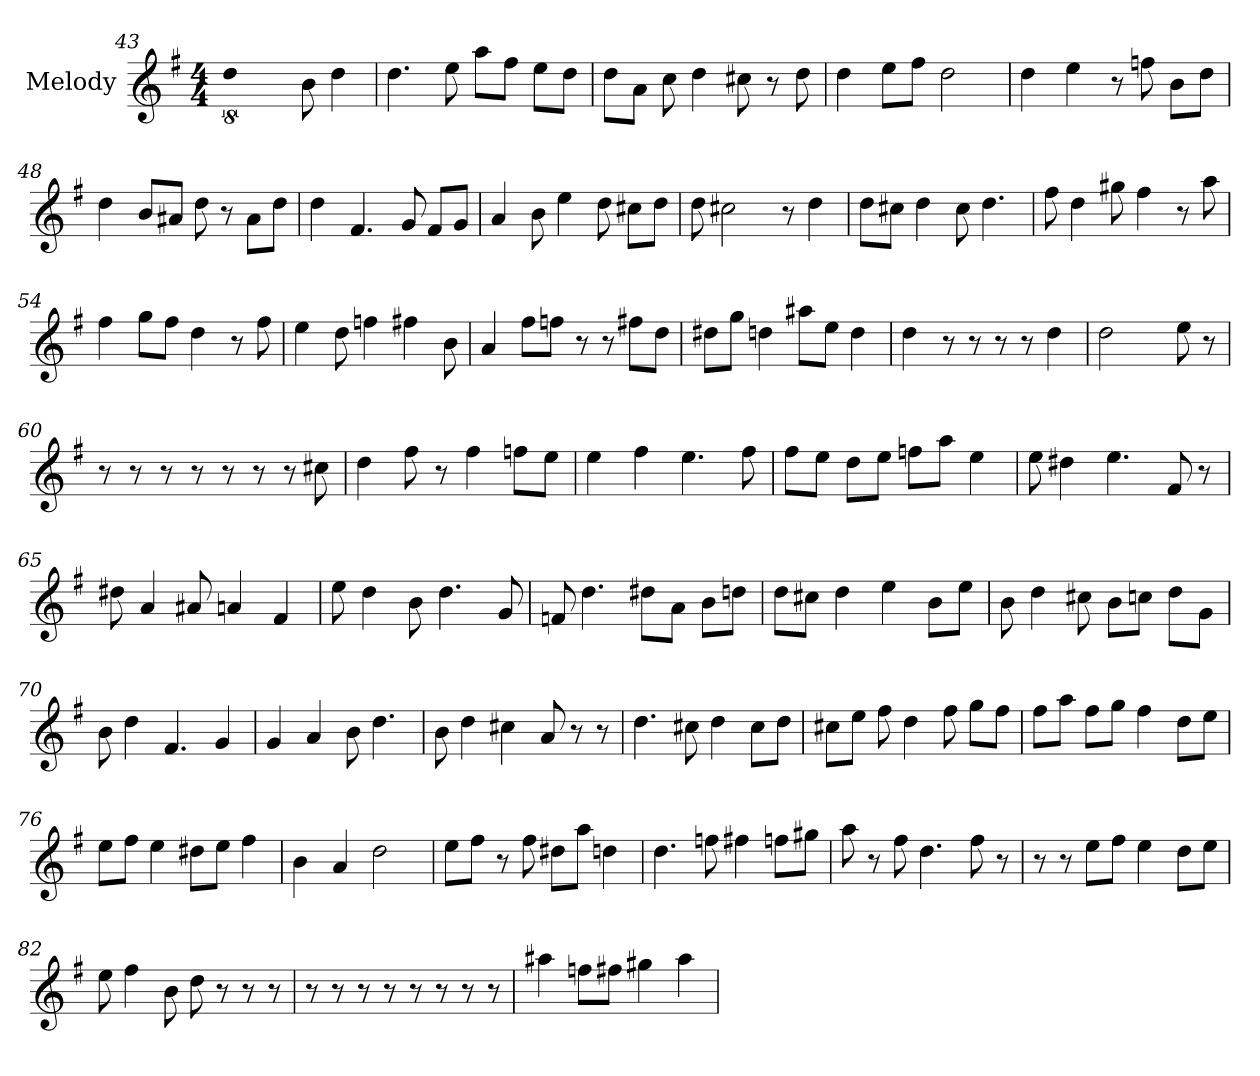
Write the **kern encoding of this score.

**kern
*part1
*staff1
*I"Melody
*clefG2
*k[f#]
*G:
*M4/4
=43
!LO:N:vis=2
8%5dd
8b
4dd
=44
4.dd
8ee
8aa\L
8ff#\J
8ee\L
8dd\J
=45
8dd\L
8a\J
8cc
4dd
8cc#
8r
8dd
=46
4dd
8ee\L
8ff#\J
2dd
=47
4dd
4ee
8r
8ff
8b\L
8dd\J
=48
4dd
8b/L
8a#/J
8dd
8r
8a#\L
8dd\J
=49
4dd
4.f#
8g
8f#/L
8g/J
=50
4a
8b
4ee
8dd
8cc#\L
8dd\J
=51
8dd
2cc#
8r
4dd
=52
8dd\L
8cc#\J
4dd
8cc#
4.dd
=53
8ff#
4dd
8gg#
4ff#
8r
8aa
=54
4ff#
8gg\L
8ff#\J
4dd
8r
8ff#
=55
4ee
8dd
4ff
4ff#
8b
=56
4a
8ff#\L
8ff\J
8r
8r
8ff#\L
8dd\J
=57
8dd#\L
8gg\J
4dd
8aa#\L
8ee\J
4dd
=58
4dd
8r
8r
8r
8r
4dd
=59
!LO:N:vis=2
2.dd
8ee
8r
=60
8r
8r
8r
8r
8r
8r
8r
8cc#
=61
4dd
8ff#
8r
4ff#
8ff\L
8ee\J
=62
4ee
4ff#
4.ee
8ff#
=63
8ff#\L
8ee\J
8dd\L
8ee\J
8ff\L
8aa\J
4ee
=64
8ee
4dd#
4.ee
8f#
8r
=65
8dd#
4a
8a#
4a
4f#
=66
8ee
4dd
8b
4.dd
8g
=67
8f
4.dd
8dd#\L
8a\J
8b\L
8dd\J
=68
8dd\L
8cc#\J
4dd
4ee
8b\L
8ee\J
=69
8b
4dd
8cc#
8b\L
8cc\J
8dd\L
8g\J
=70
8b
4dd
4.f#
4g
=71
4g
4a
8b
4.dd
=72
8b
4dd
4cc#
8a
8r
8r
=73
4.dd
8cc#
4dd
8cc#\L
8dd\J
=74
8cc#\L
8ee\J
8ff#
4dd
8ff#
8gg\L
8ff#\J
=75
8ff#\L
8aa\J
8ff#\L
8gg\J
4ff#
8dd\L
8ee\J
=76
8ee\L
8ff#\J
4ee
8dd#\L
8ee\J
4ff#
=77
4b
4a
2dd
=78
8ee\L
8ff#\J
8r
8ff#
8dd#\L
8aa\J
4dd
=79
4.dd
8ff
4ff#
8ff\L
8gg#\J
=80
8aa
8r
8ff#
4.dd
8ff#
8r
=81
8r
8r
8ee\L
8ff#\J
4ee
8dd\L
8ee\J
=82
8ee
4ff#
8b
8dd
8r
8r
8r
=83
8r
8r
8r
8r
8r
8r
8r
8r
=84
4aa#
8ff\L
8ff#\J
4gg#
4aa#
=
*-
